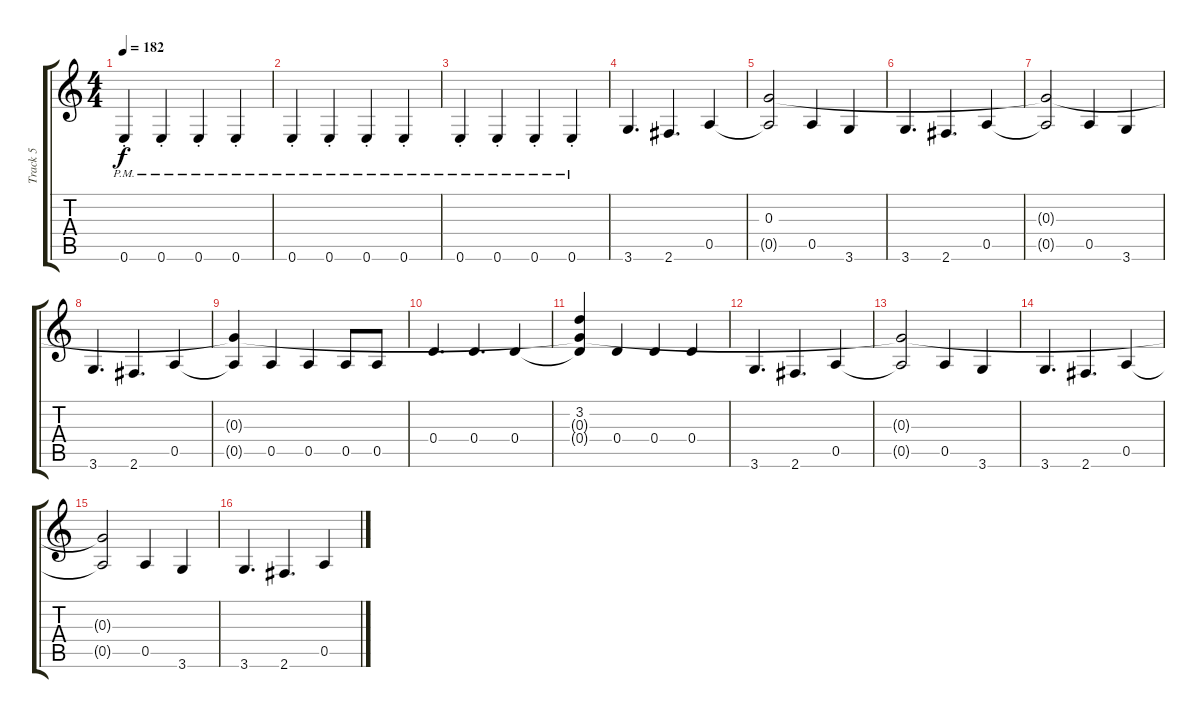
\track ("Track 5" "Track 5") {instrument electricbasspick}
\staff {score tabs}
\tuning (E4 B3 G3 D3 A2 E2) {hide}
\ts (4 4)
\tempo 182
\clef g2
\ks c
0.6{pm st}.4{dy f} 0.6{pm st}.4 0.6{pm st}.4 0.6{pm st}.4 |
0.6{pm st}.4 0.6{pm st}.4 0.6{pm st}.4 0.6{pm st}.4 |
0.6{pm st}.4 0.6{pm st}.4 0.6{pm st}.4 0.6{pm st}.4 |
3.6.4{d} 2.6.4{d} 0.5.4 |
(0.3 0.5{t}).2 0.5.4 3.6.4 |
3.6.4{d} 2.6.4{d} 0.5.4 |
(0.3{t} 0.5{t}).2 0.5.4 3.6.4 |
3.6.4{d} 2.6.4{d} 0.5.4 |
(0.3{t} 0.5{t}).4 0.5.4 0.5.4 0.5.8 0.5.8 |
0.4.4{d} 0.4.4{d} 0.4.4 |
(3.2 0.3{t} 0.4{t}).4 0.4.4 0.4.4 0.4.4 |
3.6.4{d} 2.6.4{d} 0.5.4 |
(0.3{t} 0.5{t}).2 0.5.4 3.6.4 |
3.6.4{d} 2.6.4{d} 0.5.4 |
(0.3{t} 0.5{t}).2 0.5.4 3.6.4 |
3.6.4{d} 2.6.4{d} 0.5.4
